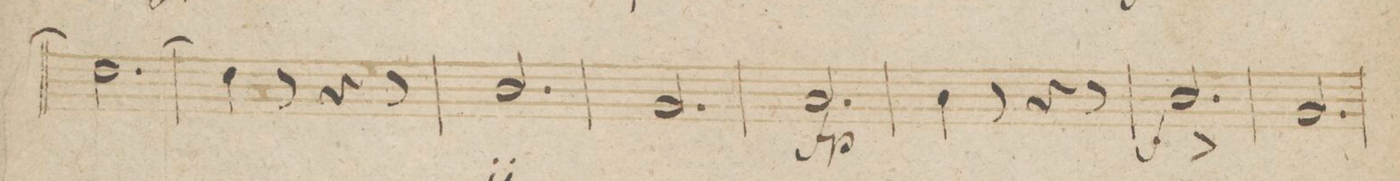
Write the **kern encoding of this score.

**kern	**dynam
*I"Fagotto 2do	*
*clefF4	*
*k[b-]	*
*M6/8	*
2.F\_	.
=15	=15
4F\]	.
8r	.
4r	.
8r	.
=16	=16
2.D/	.
=17	=17
2.BB-/	.
=18	=18
2.C/	fp
=19	=19
4D\	.
8r	.
4r	.
8r	.
=20	=20
2.D^/	f
=21	=21
2.BB-/	.
=22	=22
*-	*-
